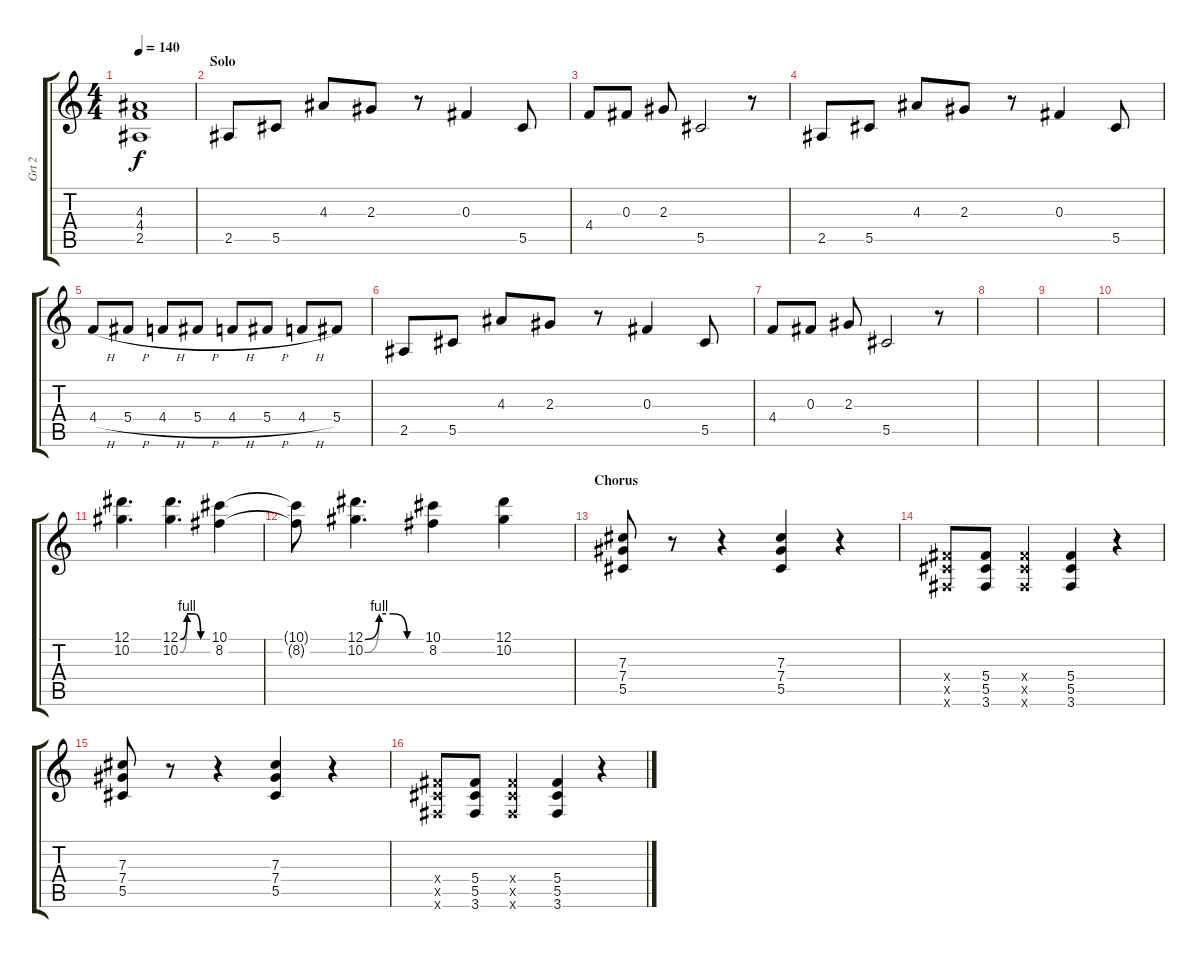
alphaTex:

\track ("Grt 2" "Grt 2") {instrument overdrivenguitar}
\staff {score tabs}
\tuning (Eb4 Bb3 Gb3 Db3 Ab2 Eb2) {hide}
\ts (4 4)
\tempo 140
\clef g2
\ks c
(4.3 4.4 2.5).1{dy f} |
\section ("" "Solo")
2.5.8{volume 16} 5.5.8 4.3.8 2.3.8 r.8 0.3.4 5.5.8 |
4.4.8 0.3.8 2.3.8 5.5.2 r.8 |
2.5.8 5.5.8 4.3.8 2.3.8 r.8 0.3.4 5.5.8 |
4.4{h}.8 5.4{h}.8 4.4{h}.8 5.4{h}.8 4.4{h}.8 5.4{h}.8 4.4{h}.8 5.4.8 |
2.5.8 5.5.8 4.3.8 2.3.8 r.8 0.3.4 5.5.8 |
4.4.8 0.3.8 2.3.8 5.5.2 r.8 |
|
|
|
(12.1 10.2).4{d} (12.1{be (custom 0 0 15 4 30 4 45 0 60 0)} 10.2{be (custom 0 0 15 4 30 4 45 0 60 0)}).4{d} (10.1 8.2).4 |
(10.1{t} 8.2{t}).8 (12.1{be (custom 0 0 15 4 30 4 45 0 60 0)} 10.2{be (custom 0 0 15 4 30 4 45 0 60 0)}).4{d} (10.1 8.2).4 (12.1 10.2).4 |
\section ("" "Chorus")
(7.3 7.4 5.5).8{volume 10} r.8 r.4 (7.3 7.4 5.5).4 r.4 |
(5.4{x} 5.5{x} 3.6{x}).8 (5.4 5.5 3.6).8 (5.4{x} 5.5{x} 3.6{x}).4 (5.4 5.5 3.6).4 r.4 |
(7.3 7.4 5.5).8 r.8 r.4 (7.3 7.4 5.5).4 r.4 |
(5.4{x} 5.5{x} 3.6{x}).8 (5.4 5.5 3.6).8 (5.4{x} 5.5{x} 3.6{x}).4 (5.4 5.5 3.6).4 r.4
